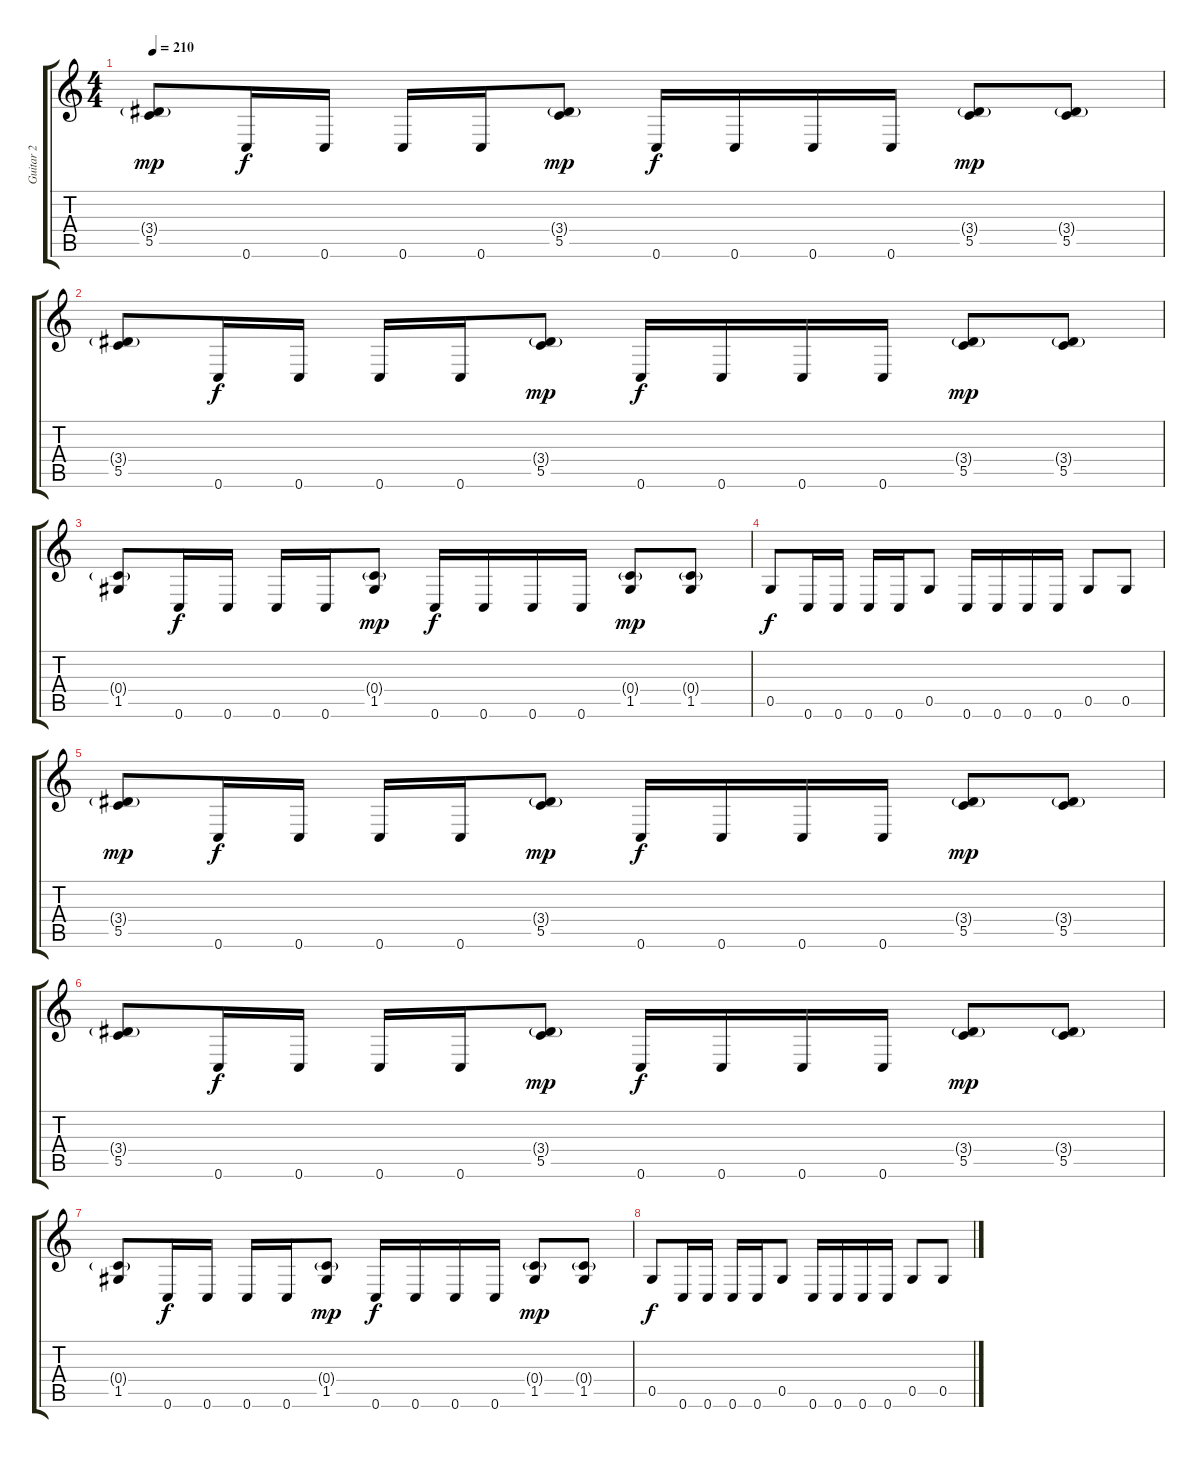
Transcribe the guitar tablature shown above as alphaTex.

\track ("Guitar 2" "Guitar 2") {instrument distortionguitar}
\staff {score tabs}
\tuning (D4 A3 F3 C3 G2 C2) {hide}
\ts (4 4)
\tempo 210
\clef g2
\ks c
(3.4{g} 5.5).8{dy mp} 0.6.16{dy f} 0.6.16 0.6.16 0.6.16 (3.4{g} 5.5).8{dy mp} 0.6.16{dy f} 0.6.16 0.6.16 0.6.16 (3.4{g} 5.5).8{dy mp} (3.4{g} 5.5).8 |
(3.4{g} 5.5).8 0.6.16{dy f} 0.6.16 0.6.16 0.6.16 (3.4{g} 5.5).8{dy mp} 0.6.16{dy f} 0.6.16 0.6.16 0.6.16 (3.4{g} 5.5).8{dy mp} (3.4{g} 5.5).8 |
(0.4{g} 1.5).8 0.6.16{dy f} 0.6.16 0.6.16 0.6.16 (0.4{g} 1.5).8{dy mp} 0.6.16{dy f} 0.6.16 0.6.16 0.6.16 (0.4{g} 1.5).8{dy mp} (0.4{g} 1.5).8 |
0.5.8{dy f} 0.6.16 0.6.16 0.6.16 0.6.16 0.5.8 0.6.16 0.6.16 0.6.16 0.6.16 0.5.8 0.5.8 |
(3.4{g} 5.5).8{dy mp} 0.6.16{dy f} 0.6.16 0.6.16 0.6.16 (3.4{g} 5.5).8{dy mp} 0.6.16{dy f} 0.6.16 0.6.16 0.6.16 (3.4{g} 5.5).8{dy mp} (3.4{g} 5.5).8 |
(3.4{g} 5.5).8 0.6.16{dy f} 0.6.16 0.6.16 0.6.16 (3.4{g} 5.5).8{dy mp} 0.6.16{dy f} 0.6.16 0.6.16 0.6.16 (3.4{g} 5.5).8{dy mp} (3.4{g} 5.5).8 |
(0.4{g} 1.5).8 0.6.16{dy f} 0.6.16 0.6.16 0.6.16 (0.4{g} 1.5).8{dy mp} 0.6.16{dy f} 0.6.16 0.6.16 0.6.16 (0.4{g} 1.5).8{dy mp} (0.4{g} 1.5).8 |
0.5.8{dy f} 0.6.16 0.6.16 0.6.16 0.6.16 0.5.8 0.6.16 0.6.16 0.6.16 0.6.16 0.5.8 0.5.8
